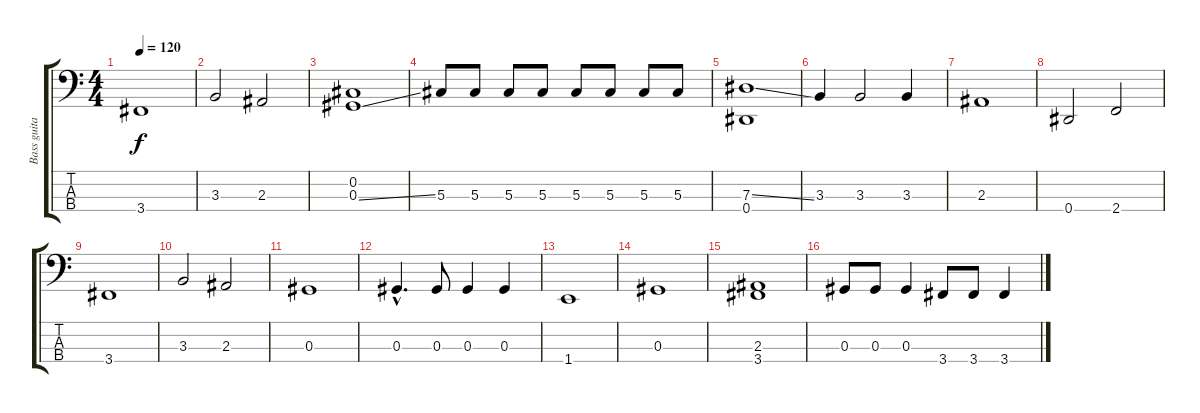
\track ("Bass guitar" "Bass guita") {instrument electricbassfinger}
\staff {score tabs}
\tuning (Gb2 Db2 Ab1 Eb1) {hide}
\ts (4 4)
\tempo 120
\clef f4
\ks c
3.4.1{dy f} |
3.3.2 2.3.2 |
(0.2 0.3{ss}).1 |
5.3.8 5.3.8 5.3.8 5.3.8 5.3.8 5.3.8 5.3.8 5.3.8 |
(7.3{ss} 0.4).1 |
3.3.4 3.3.2 3.3.4 |
2.3.1 |
0.4.2 2.4.2 |
3.4.1 |
3.3.2 2.3.2 |
0.3.1 |
0.3{hac}.4{d} 0.3.8 0.3.4 0.3.4 |
1.4.1 |
0.3.1 |
(2.3 3.4).1 |
0.3.8 0.3.8 0.3.4 3.4.8 3.4.8 3.4.4
